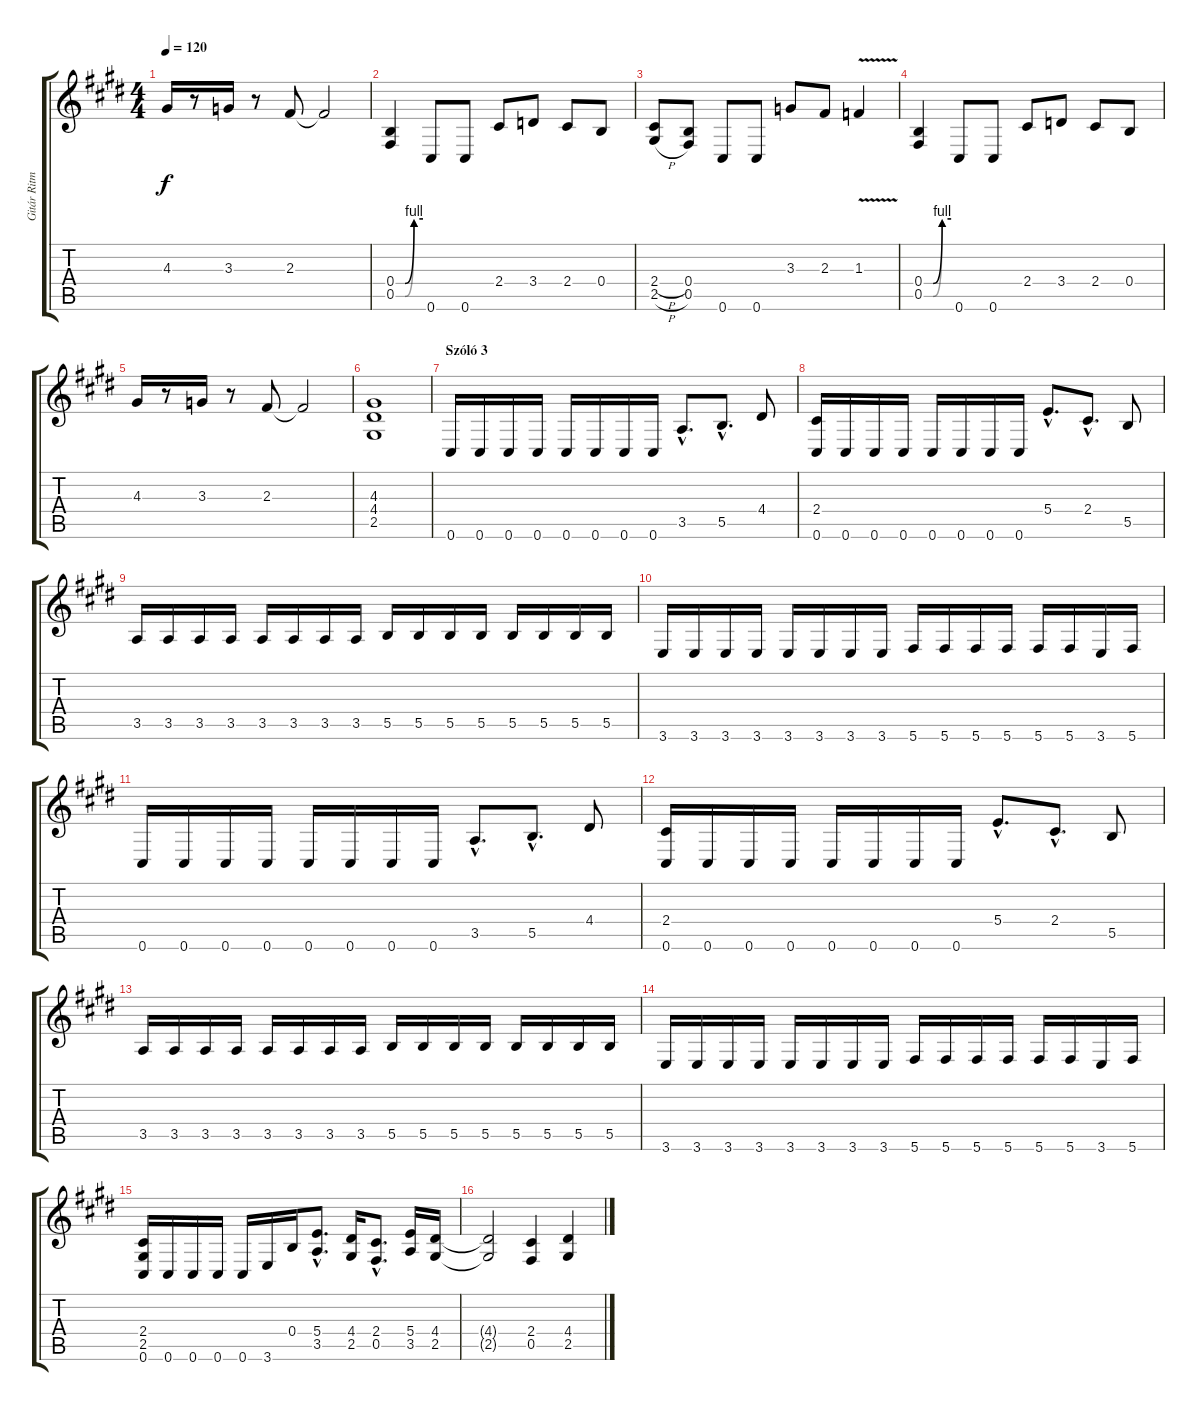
\track ("Gitár Ritm 2" "Gitár Ritm") {instrument distortionguitar}
\staff {score tabs}
\tuning (Db4 Ab3 E3 B2 Gb2 Db2) {hide}
\ts (4 4)
\tempo 120
\clef g2
\ks c#minor
4.3.16{dy f} r.8 3.3.16 r.8 2.3.8 2.3{t}.2 |
(0.4{be (custom 0 0 20 0 40 4 60 4)} 0.5{be (custom 0 0 20 0 40 4 60 4)}).4 0.6.8 0.6.8 2.4.8 3.4.8 2.4.8 0.4.8 |
(2.4{h} 2.5{h}).8 (0.4 0.5).8 0.6.8 0.6.8 3.3.8 2.3.8 1.3{v}.4 |
(0.4{be (custom 0 0 20 0 40 4 60 4)} 0.5{be (custom 0 0 20 0 40 4 60 4)}).4 0.6.8 0.6.8 2.4.8 3.4.8 2.4.8 0.4.8 |
4.3.16 r.8 3.3.16 r.8 2.3.8 2.3{t}.2 |
(4.3 4.4 2.5).1 |
\section ("" "Szóló 3")
0.6.16 0.6.16 0.6.16 0.6.16 0.6.16 0.6.16 0.6.16 0.6.16 3.5{hac}.8{d} 5.5{hac}.8{d} 4.4.8 |
(2.4 0.6).16 0.6.16 0.6.16 0.6.16 0.6.16 0.6.16 0.6.16 0.6.16 5.4{hac}.8{d} 2.4{hac}.8{d} 5.5.8 |
3.5.16 3.5.16 3.5.16 3.5.16 3.5.16 3.5.16 3.5.16 3.5.16 5.5.16 5.5.16 5.5.16 5.5.16 5.5.16 5.5.16 5.5.16 5.5.16 |
3.6.16 3.6.16 3.6.16 3.6.16 3.6.16 3.6.16 3.6.16 3.6.16 5.6.16 5.6.16 5.6.16 5.6.16 5.6.16 5.6.16 3.6.16 5.6.16 |
0.6.16 0.6.16 0.6.16 0.6.16 0.6.16 0.6.16 0.6.16 0.6.16 3.5{hac}.8{d} 5.5{hac}.8{d} 4.4.8 |
(2.4 0.6).16 0.6.16 0.6.16 0.6.16 0.6.16 0.6.16 0.6.16 0.6.16 5.4{hac}.8{d} 2.4{hac}.8{d} 5.5.8 |
3.5.16 3.5.16 3.5.16 3.5.16 3.5.16 3.5.16 3.5.16 3.5.16 5.5.16 5.5.16 5.5.16 5.5.16 5.5.16 5.5.16 5.5.16 5.5.16 |
3.6.16 3.6.16 3.6.16 3.6.16 3.6.16 3.6.16 3.6.16 3.6.16 5.6.16 5.6.16 5.6.16 5.6.16 5.6.16 5.6.16 3.6.16 5.6.16 |
(2.4 2.5 0.6).16 0.6.16 0.6.16 0.6.16 0.6.16 3.6.16 0.4.16 (5.4{hac} 3.5{hac}).8{d} (4.4 2.5).16 (2.4{hac} 0.5{hac}).8{d} (5.4 3.5).16 (4.4 2.5).16 |
(4.4{t} 2.5{t}).2 (2.4 0.5).4 (4.4 2.5).4
